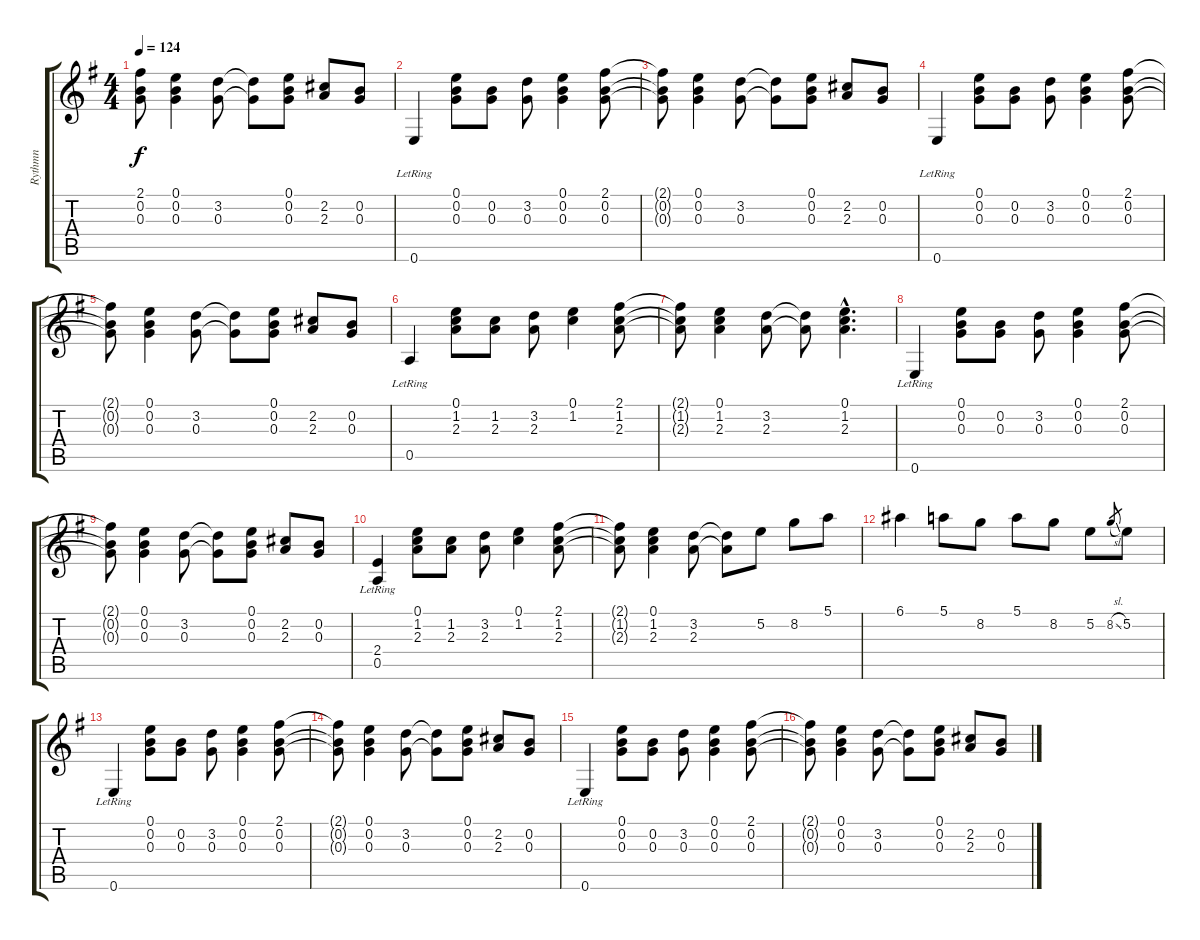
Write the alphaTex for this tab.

\track ("Rythmn" "Rythmn") {instrument electricguitarclean}
\staff {score tabs}
\tuning (E4 B3 G3 D3 A2 E2) {hide}
\ts (4 4)
\tempo 124
\clef g2
\ks g
(2.1{t} 0.2{t} 0.3{t}).8{dy f} (0.1 0.2 0.3).4 (3.2 0.3).8 (3.2{t} 0.3{t}).8 (0.1 0.2 0.3).8 (2.2 2.3).8 (0.2 0.3).8 |
0.6{lr}.4 (0.1 0.2 0.3).8 (0.2 0.3).8 (3.2 0.3).8 (0.1 0.2 0.3).4 (2.1 0.2 0.3).8 |
(2.1{t} 0.2{t} 0.3{t}).8 (0.1 0.2 0.3).4 (3.2 0.3).8 (3.2{t} 0.3{t}).8 (0.1 0.2 0.3).8 (2.2 2.3).8 (0.2 0.3).8 |
0.6{lr}.4 (0.1 0.2 0.3).8 (0.2 0.3).8 (3.2 0.3).8 (0.1 0.2 0.3).4 (2.1 0.2 0.3).8 |
(2.1{t} 0.2{t} 0.3{t}).8 (0.1 0.2 0.3).4 (3.2 0.3).8 (3.2{t} 0.3{t}).8 (0.1 0.2 0.3).8 (2.2 2.3).8 (0.2 0.3).8 |
0.5{lr}.4 (0.1 1.2 2.3).8 (1.2 2.3).8 (3.2 2.3).8 (0.1 1.2).4 (2.1 1.2 2.3).8 |
(2.1{t} 1.2{t} 2.3{t}).8 (0.1 1.2 2.3).4 (3.2 2.3).8 (3.2{t} 2.3{t}).8 (0.1{hac} 1.2{hac} 2.3{hac}).4{d} |
0.6{lr}.4 (0.1 0.2 0.3).8 (0.2 0.3).8 (3.2 0.3).8 (0.1 0.2 0.3).4 (2.1 0.2 0.3).8 |
(2.1{t} 0.2{t} 0.3{t}).8 (0.1 0.2 0.3).4 (3.2 0.3).8 (3.2{t} 0.3{t}).8 (0.1 0.2 0.3).8 (2.2 2.3).8 (0.2 0.3).8 |
(2.4{lr} 0.5{lr}).4 (0.1 1.2 2.3).8 (1.2 2.3).8 (3.2 2.3).8 (0.1 1.2).4 (2.1 1.2 2.3).8 |
(2.1{t} 1.2{t} 2.3{t}).8 (0.1 1.2 2.3).4 (3.2 2.3).8 (3.2{t} 2.3{t}).8 5.2.8 8.2.8 5.1.8 |
6.1.4 5.1.8 8.2.8 5.1.8 8.2.8 5.2.8 8.2{sl}.8{gr} 5.2.8 |
0.6{lr}.4 (0.1 0.2 0.3).8 (0.2 0.3).8 (3.2 0.3).8 (0.1 0.2 0.3).4 (2.1 0.2 0.3).8 |
(2.1{t} 0.2{t} 0.3{t}).8 (0.1 0.2 0.3).4 (3.2 0.3).8 (3.2{t} 0.3{t}).8 (0.1 0.2 0.3).8 (2.2 2.3).8 (0.2 0.3).8 |
0.6{lr}.4 (0.1 0.2 0.3).8 (0.2 0.3).8 (3.2 0.3).8 (0.1 0.2 0.3).4 (2.1 0.2 0.3).8 |
(2.1{t} 0.2{t} 0.3{t}).8 (0.1 0.2 0.3).4 (3.2 0.3).8 (3.2{t} 0.3{t}).8 (0.1 0.2 0.3).8 (2.2 2.3).8 (0.2 0.3).8
